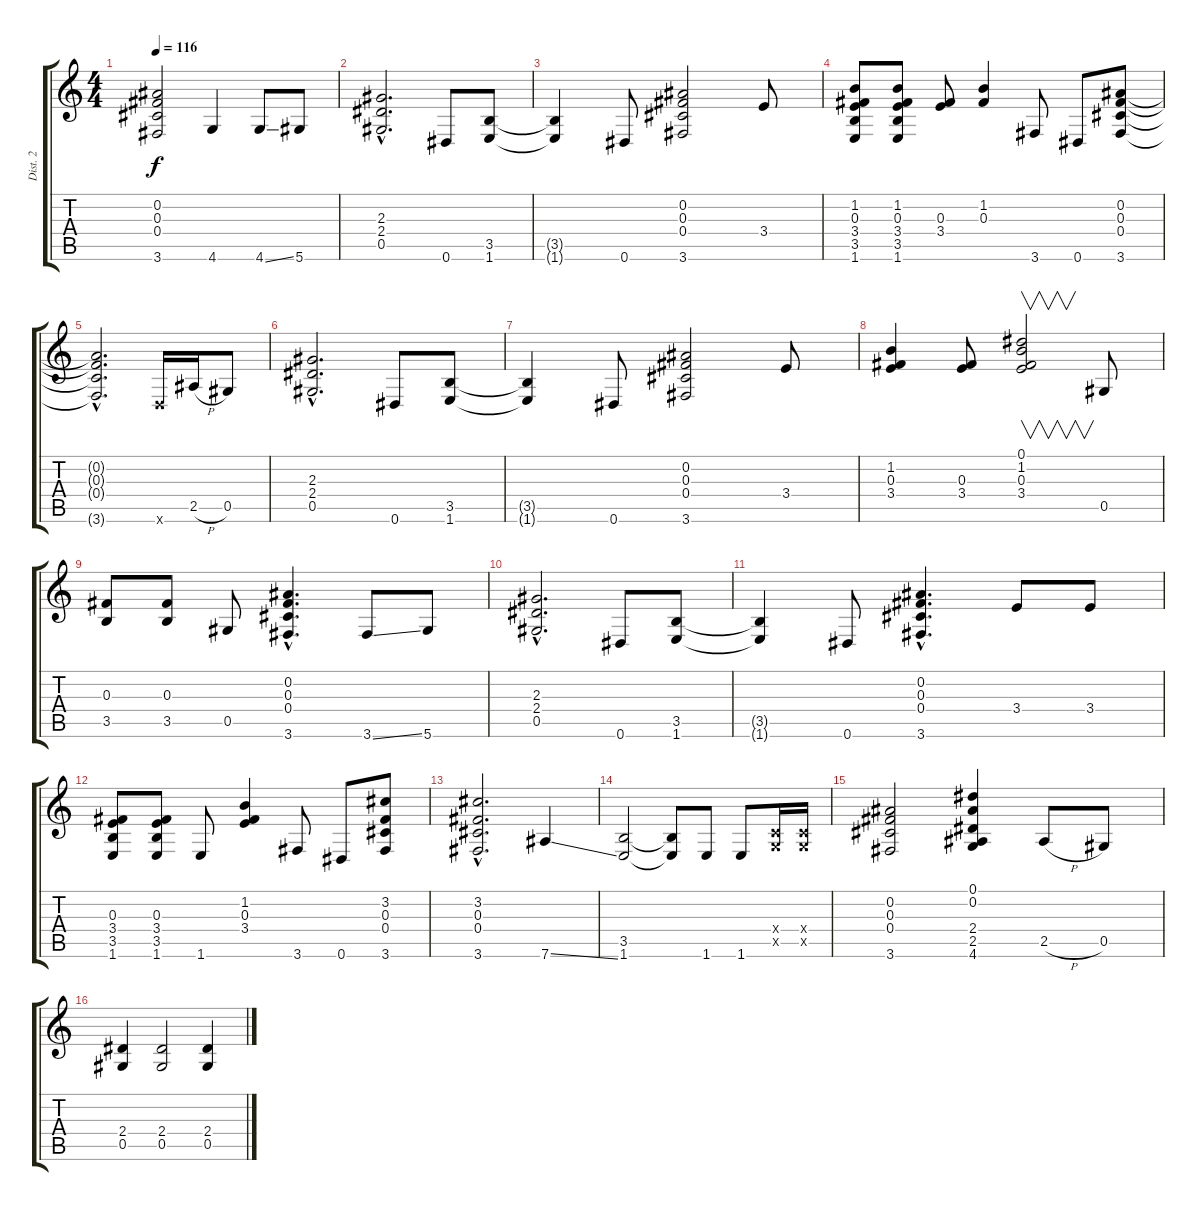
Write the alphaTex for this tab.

\track ("Dist. 2" "Dist. 2") {instrument distortionguitar}
\staff {score tabs}
\tuning (Eb4 Bb3 Gb3 Db3 Ab2 Eb2) {hide}
\ts (4 4)
\tempo 116
\clef g2
\ks c
(0.2 0.3 0.4 3.6).2{dy f} 4.6.4 4.6{ss}.8 5.6.8 |
(2.3{hac} 2.4{hac} 0.5{hac}).2{d} 0.6.8 (3.5 1.6).8 |
(3.5{t} 1.6{t}).4 0.6.8 (0.2 0.3 0.4 3.6).2 3.4.8 |
(1.2 0.3 3.4 3.5 1.6).8 (1.2 0.3 3.4 3.5 1.6).8 (0.3 3.4).8 (1.2 0.3).4 3.6.8 0.6.8 (0.2 0.3 0.4 3.6).8 |
(0.2{hac t} 0.3{hac t} 0.4{hac t} 3.6{hac t}).2{d} -1.6{x}.16 2.5{h}.16 0.5.8 |
(2.3{hac} 2.4{hac} 0.5{hac}).2{d} 0.6.8 (3.5 1.6).8 |
(3.5{t} 1.6{t}).4 0.6.8 (0.2 0.3 0.4 3.6).2 3.4.8 |
(1.2 0.3 3.4).4 (0.3 3.4).8 (0.1 1.2 0.3 3.4).2{v} 0.5.8 |
(0.3 3.5).8 (0.3 3.5).8 0.5.8 (0.2{hac} 0.3{hac} 0.4{hac} 3.6{hac}).4{d} 3.6{ss}.8 5.6.8 |
(2.3{hac} 2.4{hac} 0.5{hac}).2{d} 0.6.8 (3.5 1.6).8 |
(3.5{t} 1.6{t}).4 0.6.8 (0.2{hac} 0.3{hac} 0.4{hac} 3.6{hac}).4{d} 3.4.8 3.4.8 |
(0.3 3.4 3.5 1.6).8 (0.3 3.4 3.5 1.6).8 1.6.8 (1.2 0.3 3.4).4 3.6.8 0.6.8 (3.2 0.3 0.4 3.6).8 |
(3.2{hac} 0.3{hac} 0.4{hac} 3.6{hac}).2{d} 7.6{ss}.4 |
(3.5 1.6).2 (3.5{t} 1.6{t}).8 1.6.8 1.6.8 (-1.4{x} -1.5{x}).16 (-1.4{x} -1.5{x}).16 |
(0.2 0.3 0.4 3.6).2 (0.1 0.2 2.4 2.5 4.6).4 2.5{h}.8 0.5.8 |
(2.4 0.5).4 (2.4 0.5).2 (2.4 0.5).4
